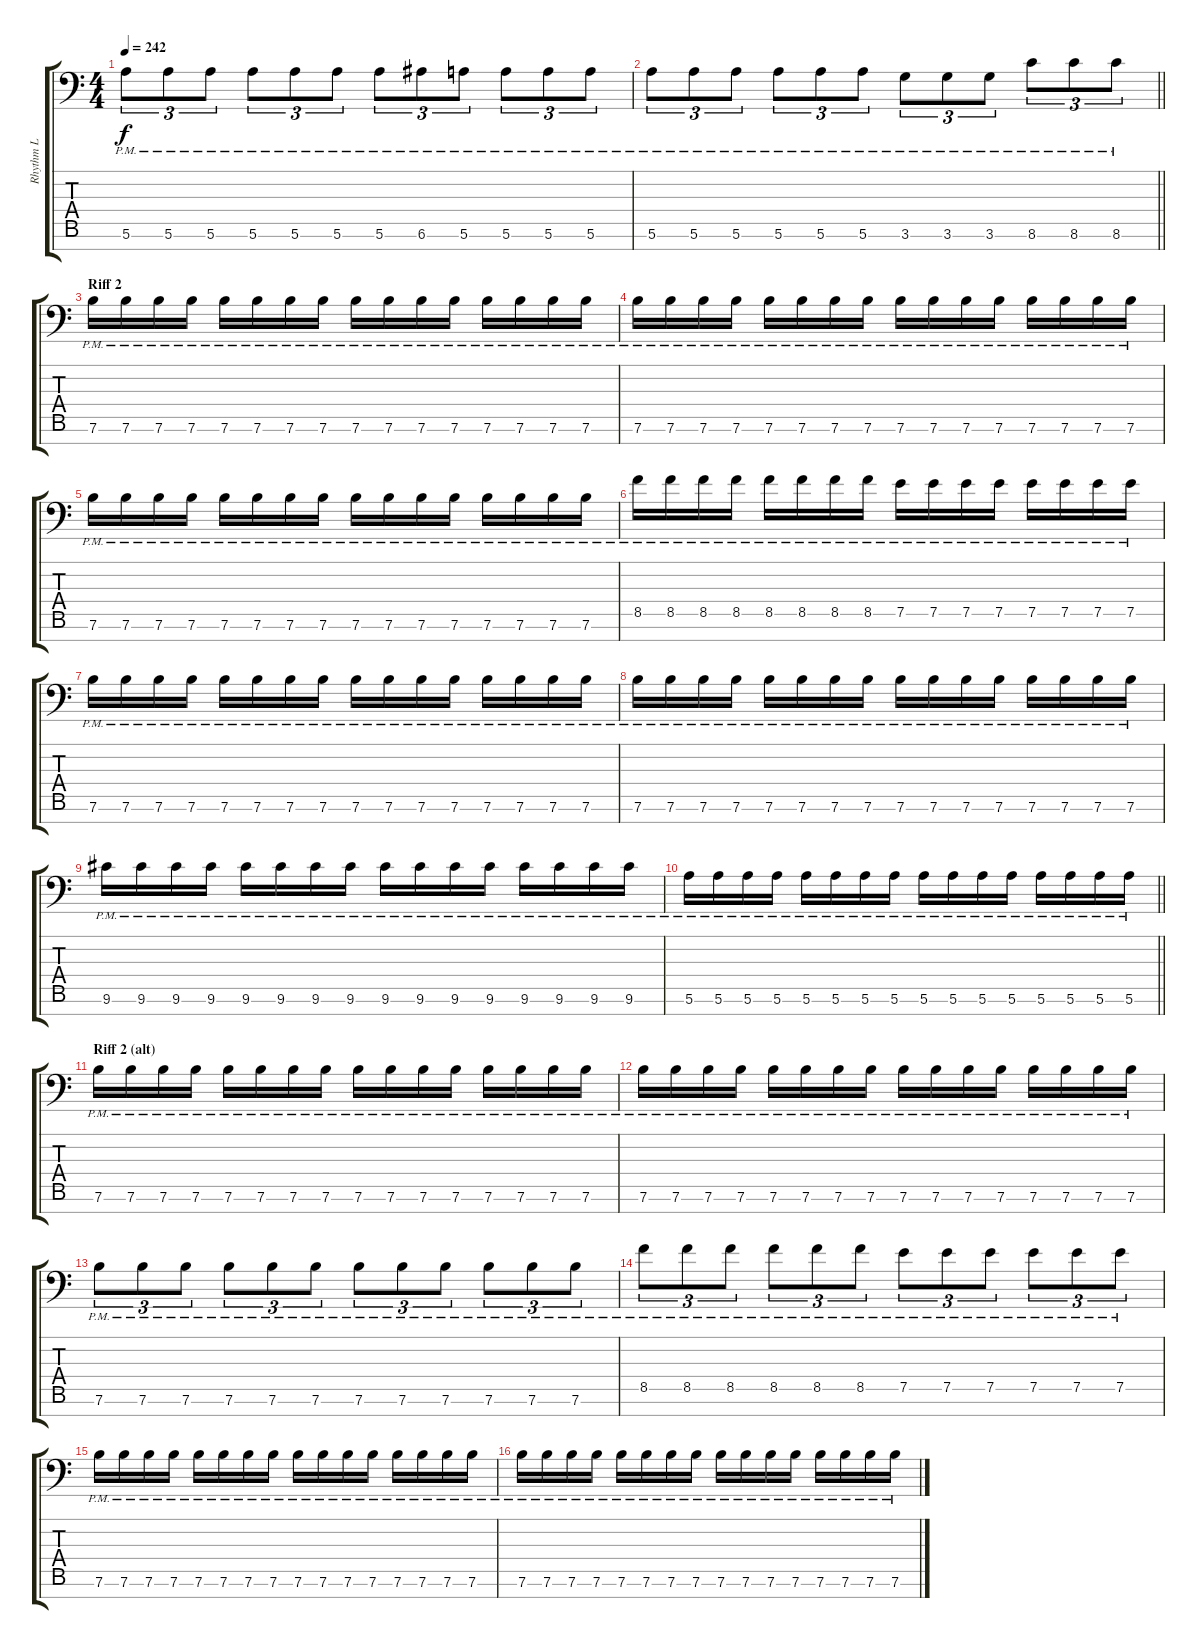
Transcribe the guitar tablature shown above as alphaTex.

\track ("Rhythm L" "Rhythm L") {instrument distortionguitar}
\staff {score tabs}
\tuning (E4 B3 G3 D3 A2 E2 A1) {hide}
\ts (4 4)
\tempo 242
\clef f4
\ks c
5.6{pm}.8{tu (3 2) dy f} 5.6{pm}.8{tu (3 2)} 5.6{pm}.8{tu (3 2)} 5.6{pm}.8{tu (3 2)} 5.6{pm}.8{tu (3 2)} 5.6{pm}.8{tu (3 2)} 5.6{pm}.8{tu (3 2)} 6.6{pm}.8{tu (3 2)} 5.6{pm}.8{tu (3 2)} 5.6{pm}.8{tu (3 2)} 5.6{pm}.8{tu (3 2)} 5.6{pm}.8{tu (3 2)} |
\barLineRight lightlight
5.6{pm}.8{tu (3 2)} 5.6{pm}.8{tu (3 2)} 5.6{pm}.8{tu (3 2)} 5.6{pm}.8{tu (3 2)} 5.6{pm}.8{tu (3 2)} 5.6{pm}.8{tu (3 2)} 3.6{pm}.8{tu (3 2)} 3.6{pm}.8{tu (3 2)} 3.6{pm}.8{tu (3 2)} 8.6{pm}.8{tu (3 2)} 8.6{pm}.8{tu (3 2)} 8.6{pm}.8{tu (3 2)} |
\section ("" "Riff 2")
7.6{pm}.16 7.6{pm}.16 7.6{pm}.16 7.6{pm}.16 7.6{pm}.16 7.6{pm}.16 7.6{pm}.16 7.6{pm}.16 7.6{pm}.16 7.6{pm}.16 7.6{pm}.16 7.6{pm}.16 7.6{pm}.16 7.6{pm}.16 7.6{pm}.16 7.6{pm}.16 |
7.6{pm}.16 7.6{pm}.16 7.6{pm}.16 7.6{pm}.16 7.6{pm}.16 7.6{pm}.16 7.6{pm}.16 7.6{pm}.16 7.6{pm}.16 7.6{pm}.16 7.6{pm}.16 7.6{pm}.16 7.6{pm}.16 7.6{pm}.16 7.6{pm}.16 7.6{pm}.16 |
7.6{pm}.16 7.6{pm}.16 7.6{pm}.16 7.6{pm}.16 7.6{pm}.16 7.6{pm}.16 7.6{pm}.16 7.6{pm}.16 7.6{pm}.16 7.6{pm}.16 7.6{pm}.16 7.6{pm}.16 7.6{pm}.16 7.6{pm}.16 7.6{pm}.16 7.6{pm}.16 |
8.5{pm}.16 8.5{pm}.16 8.5{pm}.16 8.5{pm}.16 8.5{pm}.16 8.5{pm}.16 8.5{pm}.16 8.5{pm}.16 7.5{pm}.16 7.5{pm}.16 7.5{pm}.16 7.5{pm}.16 7.5{pm}.16 7.5{pm}.16 7.5{pm}.16 7.5{pm}.16 |
7.6{pm}.16 7.6{pm}.16 7.6{pm}.16 7.6{pm}.16 7.6{pm}.16 7.6{pm}.16 7.6{pm}.16 7.6{pm}.16 7.6{pm}.16 7.6{pm}.16 7.6{pm}.16 7.6{pm}.16 7.6{pm}.16 7.6{pm}.16 7.6{pm}.16 7.6{pm}.16 |
7.6{pm}.16 7.6{pm}.16 7.6{pm}.16 7.6{pm}.16 7.6{pm}.16 7.6{pm}.16 7.6{pm}.16 7.6{pm}.16 7.6{pm}.16 7.6{pm}.16 7.6{pm}.16 7.6{pm}.16 7.6{pm}.16 7.6{pm}.16 7.6{pm}.16 7.6{pm}.16 |
9.6{pm}.16 9.6{pm}.16 9.6{pm}.16 9.6{pm}.16 9.6{pm}.16 9.6{pm}.16 9.6{pm}.16 9.6{pm}.16 9.6{pm}.16 9.6{pm}.16 9.6{pm}.16 9.6{pm}.16 9.6{pm}.16 9.6{pm}.16 9.6{pm}.16 9.6{pm}.16 |
\barLineRight lightlight
5.6{pm}.16 5.6{pm}.16 5.6{pm}.16 5.6{pm}.16 5.6{pm}.16 5.6{pm}.16 5.6{pm}.16 5.6{pm}.16 5.6{pm}.16 5.6{pm}.16 5.6{pm}.16 5.6{pm}.16 5.6{pm}.16 5.6{pm}.16 5.6{pm}.16 5.6{pm}.16 |
\section ("" "Riff 2 (alt)")
7.6{pm}.16 7.6{pm}.16 7.6{pm}.16 7.6{pm}.16 7.6{pm}.16 7.6{pm}.16 7.6{pm}.16 7.6{pm}.16 7.6{pm}.16 7.6{pm}.16 7.6{pm}.16 7.6{pm}.16 7.6{pm}.16 7.6{pm}.16 7.6{pm}.16 7.6{pm}.16 |
7.6{pm}.16 7.6{pm}.16 7.6{pm}.16 7.6{pm}.16 7.6{pm}.16 7.6{pm}.16 7.6{pm}.16 7.6{pm}.16 7.6{pm}.16 7.6{pm}.16 7.6{pm}.16 7.6{pm}.16 7.6{pm}.16 7.6{pm}.16 7.6{pm}.16 7.6{pm}.16 |
7.6{pm}.8{tu (3 2)} 7.6{pm}.8{tu (3 2)} 7.6{pm}.8{tu (3 2)} 7.6{pm}.8{tu (3 2)} 7.6{pm}.8{tu (3 2)} 7.6{pm}.8{tu (3 2)} 7.6{pm}.8{tu (3 2)} 7.6{pm}.8{tu (3 2)} 7.6{pm}.8{tu (3 2)} 7.6{pm}.8{tu (3 2)} 7.6{pm}.8{tu (3 2)} 7.6{pm}.8{tu (3 2)} |
8.5{pm}.8{tu (3 2)} 8.5{pm}.8{tu (3 2)} 8.5{pm}.8{tu (3 2)} 8.5{pm}.8{tu (3 2)} 8.5{pm}.8{tu (3 2)} 8.5{pm}.8{tu (3 2)} 7.5{pm}.8{tu (3 2)} 7.5{pm}.8{tu (3 2)} 7.5{pm}.8{tu (3 2)} 7.5{pm}.8{tu (3 2)} 7.5{pm}.8{tu (3 2)} 7.5{pm}.8{tu (3 2)} |
7.6{pm}.16 7.6{pm}.16 7.6{pm}.16 7.6{pm}.16 7.6{pm}.16 7.6{pm}.16 7.6{pm}.16 7.6{pm}.16 7.6{pm}.16 7.6{pm}.16 7.6{pm}.16 7.6{pm}.16 7.6{pm}.16 7.6{pm}.16 7.6{pm}.16 7.6{pm}.16 |
7.6{pm}.16 7.6{pm}.16 7.6{pm}.16 7.6{pm}.16 7.6{pm}.16 7.6{pm}.16 7.6{pm}.16 7.6{pm}.16 7.6{pm}.16 7.6{pm}.16 7.6{pm}.16 7.6{pm}.16 7.6{pm}.16 7.6{pm}.16 7.6{pm}.16 7.6{pm}.16
